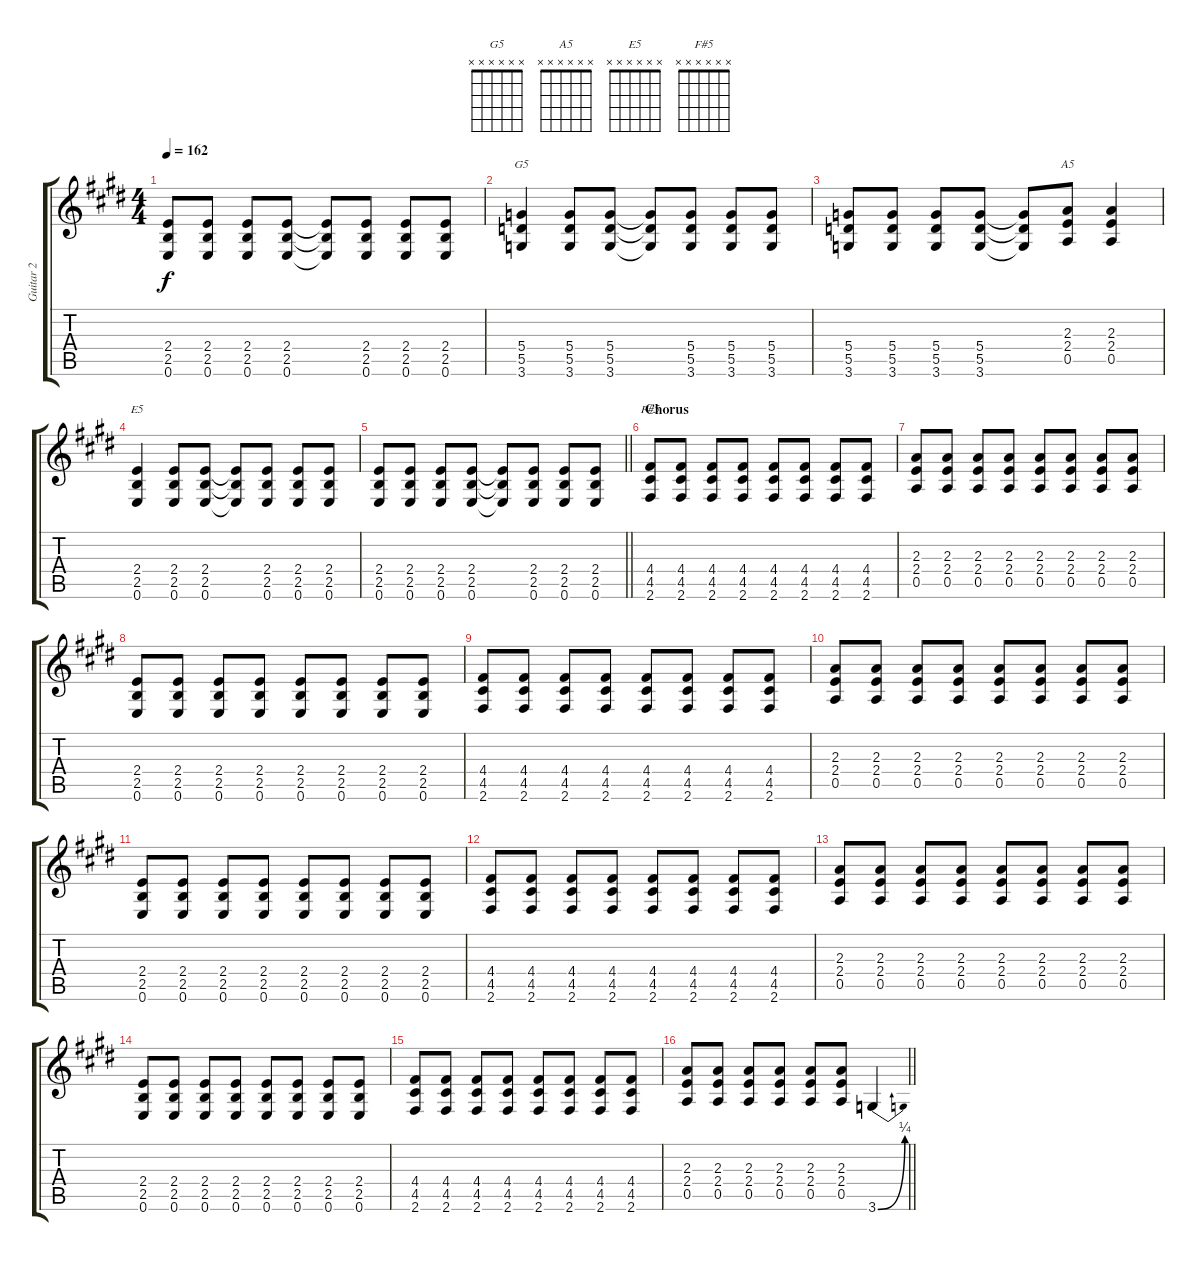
\track ("Guitar 2" "Guitar 2") {instrument distortionguitar}
\staff {score tabs}
\tuning (E4 B3 G3 D3 A2 E2) {hide}
\chord ("G5" x x x x x x)
\chord ("A5" x x x x x x)
\chord ("E5" x x x x x x)
\chord ("F#5" x x x x x x)
\ts (4 4)
\tempo 162
\clef g2
\ks e
(2.4 2.5 0.6).8{dy f} (2.4 2.5 0.6).8 (2.4 2.5 0.6).8 (2.4 2.5 0.6).8 (2.4{t} 2.5{t} 0.6{t}).8 (2.4 2.5 0.6).8 (2.4 2.5 0.6).8 (2.4 2.5 0.6).8 |
(5.4 5.5 3.6).4{ch "G5"} (5.4 5.5 3.6).8 (5.4 5.5 3.6).8 (5.4{t} 5.5{t} 3.6{t}).8 (5.4 5.5 3.6).8 (5.4 5.5 3.6).8 (5.4 5.5 3.6).8 |
(5.4 5.5 3.6).8 (5.4 5.5 3.6).8 (5.4 5.5 3.6).8 (5.4 5.5 3.6).8 (5.4{t} 5.5{t} 3.6{t}).8 (2.3 2.4 0.5).8{ch "A5"} (2.3 2.4 0.5).4 |
(2.4 2.5 0.6).4{ch "E5"} (2.4 2.5 0.6).8 (2.4 2.5 0.6).8 (2.4{t} 2.5{t} 0.6{t}).8 (2.4 2.5 0.6).8 (2.4 2.5 0.6).8 (2.4 2.5 0.6).8 |
\barLineRight lightlight
(2.4 2.5 0.6).8 (2.4 2.5 0.6).8 (2.4 2.5 0.6).8 (2.4 2.5 0.6).8 (2.4{t} 2.5{t} 0.6{t}).8 (2.4 2.5 0.6).8 (2.4 2.5 0.6).8 (2.4 2.5 0.6).8 |
\section ("" "Chorus")
(4.4 4.5 2.6).8{ch "F#5"} (4.4 4.5 2.6).8 (4.4 4.5 2.6).8 (4.4 4.5 2.6).8 (4.4 4.5 2.6).8 (4.4 4.5 2.6).8 (4.4 4.5 2.6).8 (4.4 4.5 2.6).8 |
(2.3 2.4 0.5).8 (2.3 2.4 0.5).8 (2.3 2.4 0.5).8 (2.3 2.4 0.5).8 (2.3 2.4 0.5).8 (2.3 2.4 0.5).8 (2.3 2.4 0.5).8 (2.3 2.4 0.5).8 |
(2.4 2.5 0.6).8 (2.4 2.5 0.6).8 (2.4 2.5 0.6).8 (2.4 2.5 0.6).8 (2.4 2.5 0.6).8 (2.4 2.5 0.6).8 (2.4 2.5 0.6).8 (2.4 2.5 0.6).8 |
(4.4 4.5 2.6).8 (4.4 4.5 2.6).8 (4.4 4.5 2.6).8 (4.4 4.5 2.6).8 (4.4 4.5 2.6).8 (4.4 4.5 2.6).8 (4.4 4.5 2.6).8 (4.4 4.5 2.6).8 |
(2.3 2.4 0.5).8 (2.3 2.4 0.5).8 (2.3 2.4 0.5).8 (2.3 2.4 0.5).8 (2.3 2.4 0.5).8 (2.3 2.4 0.5).8 (2.3 2.4 0.5).8 (2.3 2.4 0.5).8 |
(2.4 2.5 0.6).8 (2.4 2.5 0.6).8 (2.4 2.5 0.6).8 (2.4 2.5 0.6).8 (2.4 2.5 0.6).8 (2.4 2.5 0.6).8 (2.4 2.5 0.6).8 (2.4 2.5 0.6).8 |
(4.4 4.5 2.6).8 (4.4 4.5 2.6).8 (4.4 4.5 2.6).8 (4.4 4.5 2.6).8 (4.4 4.5 2.6).8 (4.4 4.5 2.6).8 (4.4 4.5 2.6).8 (4.4 4.5 2.6).8 |
(2.3 2.4 0.5).8 (2.3 2.4 0.5).8 (2.3 2.4 0.5).8 (2.3 2.4 0.5).8 (2.3 2.4 0.5).8 (2.3 2.4 0.5).8 (2.3 2.4 0.5).8 (2.3 2.4 0.5).8 |
(2.4 2.5 0.6).8 (2.4 2.5 0.6).8 (2.4 2.5 0.6).8 (2.4 2.5 0.6).8 (2.4 2.5 0.6).8 (2.4 2.5 0.6).8 (2.4 2.5 0.6).8 (2.4 2.5 0.6).8 |
(4.4 4.5 2.6).8 (4.4 4.5 2.6).8 (4.4 4.5 2.6).8 (4.4 4.5 2.6).8 (4.4 4.5 2.6).8 (4.4 4.5 2.6).8 (4.4 4.5 2.6).8 (4.4 4.5 2.6).8 |
\barLineRight lightlight
(2.3 2.4 0.5).8 (2.3 2.4 0.5).8 (2.3 2.4 0.5).8 (2.3 2.4 0.5).8 (2.3 2.4 0.5).8 (2.3 2.4 0.5).8 3.6{be (bend 0 0 60 1)}.4
